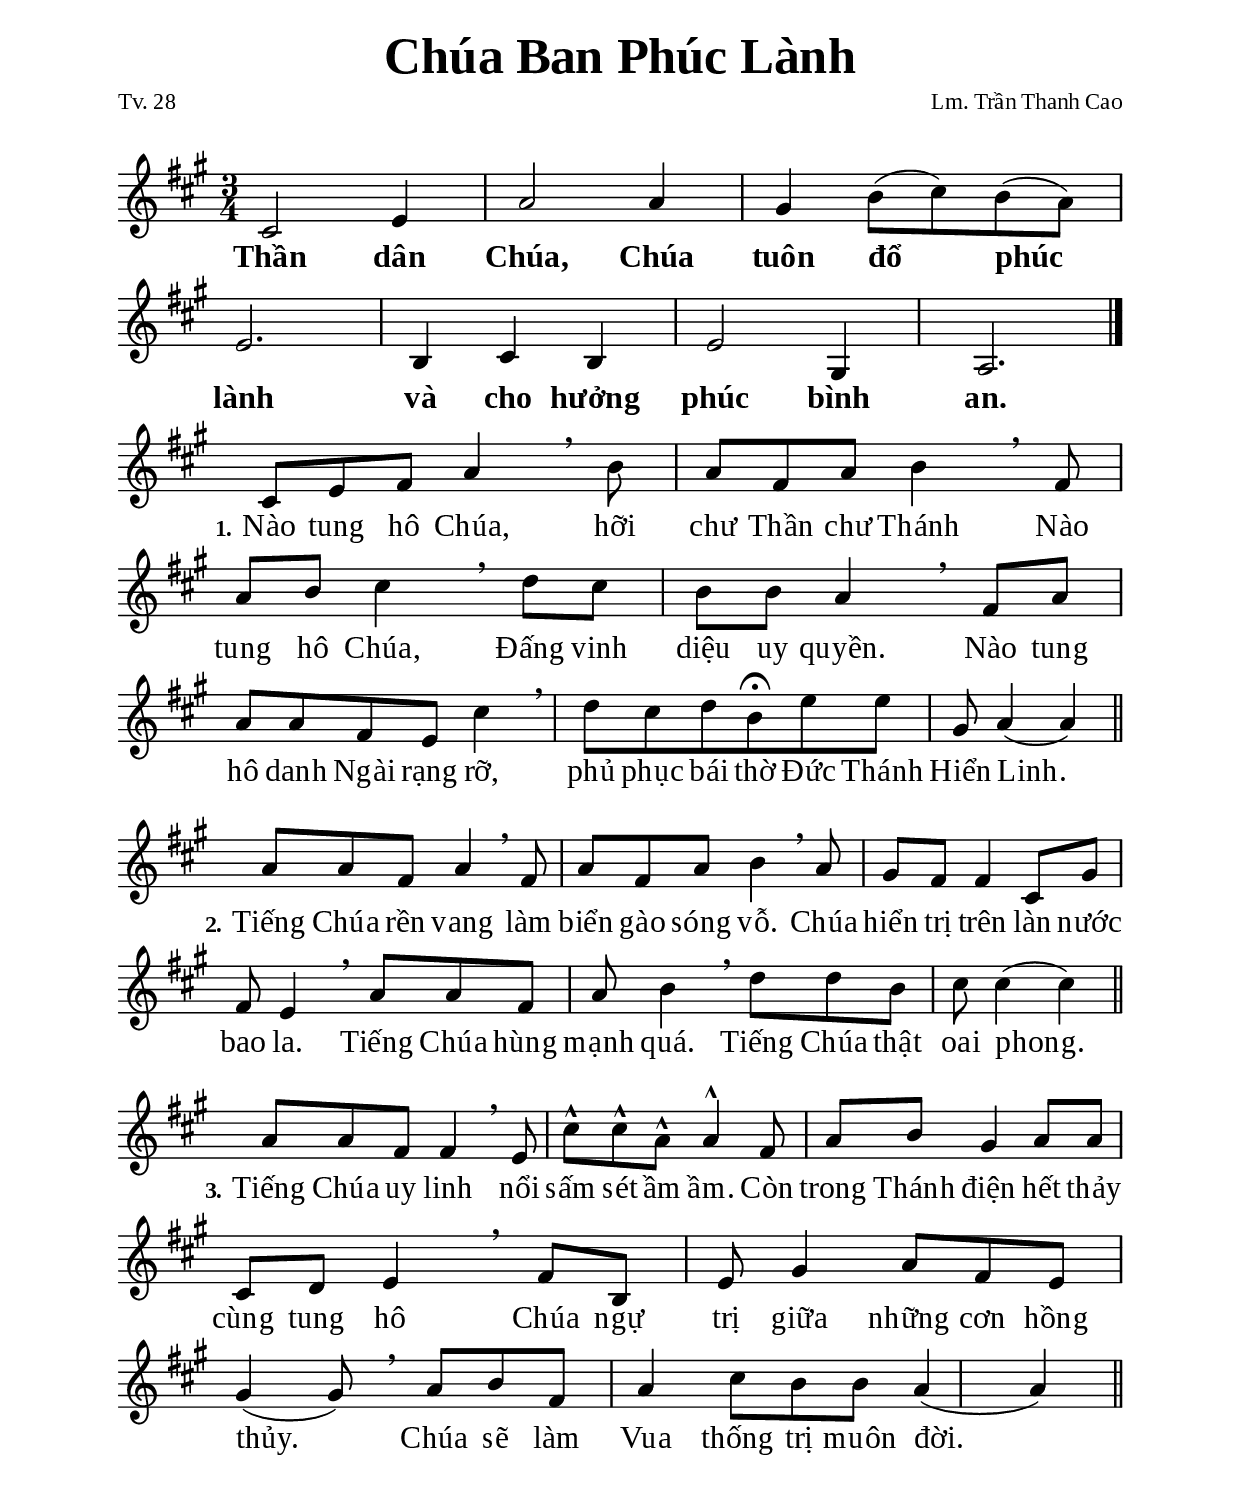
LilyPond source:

% Cài đặt chung
\version "2.20.0"
\include "english.ly"

\header {
  title = \markup { \fontsize #3 "Chúa Ban Phúc Lành" }
  poet = "Tv. 28"
  composer = "Lm. Trần Thanh Cao"
  arranger = " "
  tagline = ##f
}

\paper {
  #(set-paper-size "a4")
  top-margin = 10\mm
  bottom-margin = 10\mm
  left-margin = 20\mm
  right-margin = 20\mm
  indent = #0
  #(define fonts
    (make-pango-font-tree
      "Liberation Serif"
      "Liberation Serif"
      "Liberation Serif"
      (/ 20 20)))
  page-count = #1
}

% Nhạc điệp khúc
nhacDiepKhuc= \relative c' {
  cs2 e4 |
  a2 a4 |
  gs4 b8 (cs) b (a) |
  e2. |
  b4 cs b |
  e2 gs,4 |
  a2. \bar "|."
}

% Nhạc phiên khúc
nhacPhienKhucMot = \relative c' {
  cs8 e fs a4 \breathe
  b8 a fs a b4 \breathe
  fs8 a b cs4 \breathe
  d8 cs b b a4 \breathe
  fs8 a a a fs e cs'4 \breathe
  d8 cs d b \fermata
  e e gs, a4 (a) \bar "||"
}

nhacPhienKhucHai = \relative c'' {
  a8 a fs a4 \breathe
  fs8 a fs a b4 \breathe
  a8 gs fs fs4 cs8 gs' fs e4 \breathe
  a8 a fs a b4 \breathe
  d8 d b cs cs4 (cs) \bar "||"
}

nhacPhienKhucBa = \relative c'' {
  a8 a fs fs4 \breathe
  e8 cs'^^ cs^^ a^^ a4^^
  fs8 a b gs4 a8 a cs, d e4 \breathe
  fs8 b, e gs4 a8 fs e gs4 (gs8) \breathe
  a b fs a4 cs8 b b a4 (a) \bar "||"
}

% Lời điệp khúc
loiDiepKhuc = \lyricmode {
  \override Lyrics.LyricText.font-series = #'bold
  Thần dân Chúa, Chúa tuôn đổ phúc lành
  và cho hưởng phúc bình an.
}

% Lời phiên khúc
loiPhienKhucMot = \lyricmode {
  \set stanza = #"1."
  Nào tung hô Chúa, hỡi chư Thần chư Thánh
  Nào tung hô Chúa, Đấng vinh diệu uy quyền.
  Nào tung hô danh Ngài rạng rỡ,
  phủ phục bái thờ Đức Thánh Hiển Linh.
}

loiPhienKhucHai = \lyricmode {
  \set stanza = #"2."
  Tiếng Chúa rền vang làm biển gào sóng vỗ.
  Chúa hiển trị trên làn nước bao la.
  Tiếng Chúa hùng mạnh quá.
  Tiếng Chúa thật oai phong.
}

loiPhienKhucBa = \lyricmode {
  \set stanza = #"3."
  Tiếng Chúa uy linh nổi sấm sét ầm ầm.
  Còn trong Thánh điện hết thảy cùng tung hô
  Chúa ngự trị giữa những cơn hồng thủy.
  Chúa sẽ làm Vua thống trị muôn đời.
}

% Dàn trang
\score {
  \new ChoirStaff <<
    \new Staff = diepKhuc \with {
        \consists "Merge_rests_engraver"
        \magnifyStaff #(magstep +1)
      }
      <<
      \new Voice = beSop {
        \key a \major \time 3/4 \stemNeutral \nhacDiepKhuc
      }
    >>
    \new Lyrics \lyricsto beSop \loiDiepKhuc
  >>
  \layout {
    \override Lyrics.LyricText.font-series = #'bold
    \override Lyrics.LyricText.font-size = #+3
    \override Lyrics.LyricSpace.minimum-distance = #0.5
    \override Score.BarNumber.break-visibility = ##(#f #f #f)
    \override Score.SpacingSpanner.uniform-stretching = ##t
  }
}

\score {
  \new ChoirStaff <<
    \new Staff = phienKhuc \with {
        \magnifyStaff #(magstep +1)
      }
      <<
      \new Voice = beSop {
        \key a \major \time 3/4 \nhacPhienKhucMot
      }
    >>
    \new Lyrics \lyricsto beSop \loiPhienKhucMot
  >>
  \layout {
    \override Staff.TimeSignature.transparent = ##t
    \override Lyrics.LyricText.font-size = #+3
    \override Lyrics.LyricSpace.minimum-distance = #0.5
    \override Score.BarNumber.break-visibility = ##(#f #f #f)
    \override Score.SpacingSpanner.uniform-stretching = ##t
    \set Score.barAlways = ##t
    \set Score.defaultBarType = ""
  } 
}

\score {
  \new ChoirStaff <<
    \new Staff = phienKhuc \with {
        \magnifyStaff #(magstep +1)
      }
      <<
      \new Voice = beSop {
        \key a \major \time 3/4 \nhacPhienKhucHai
      }
    >>
    \new Lyrics \lyricsto beSop \loiPhienKhucHai
  >>
  \layout {
    \override Staff.TimeSignature.transparent = ##t
    \override Lyrics.LyricText.font-size = #+3
    \override Lyrics.LyricSpace.minimum-distance = #0.5
    \override Score.BarNumber.break-visibility = ##(#f #f #f)
    \override Score.SpacingSpanner.uniform-stretching = ##t
    \set Score.barAlways = ##t
    \set Score.defaultBarType = ""
  } 
}

\score {
  \new ChoirStaff <<
    \new Staff = phienKhuc \with {
        \magnifyStaff #(magstep +1)
      }
      <<
      \new Voice = beSop {
        \key a \major \time 3/4 \nhacPhienKhucBa
      }
    >>
    \new Lyrics \lyricsto beSop \loiPhienKhucBa
  >>
  \layout {
    \override Staff.TimeSignature.transparent = ##t
    \override Lyrics.LyricText.font-size = #+3
    \override Lyrics.LyricSpace.minimum-distance = #0.5
    \override Score.BarNumber.break-visibility = ##(#f #f #f)
    \override Score.SpacingSpanner.uniform-stretching = ##t
    \set Score.barAlways = ##t
    \set Score.defaultBarType = ""
  } 
}
